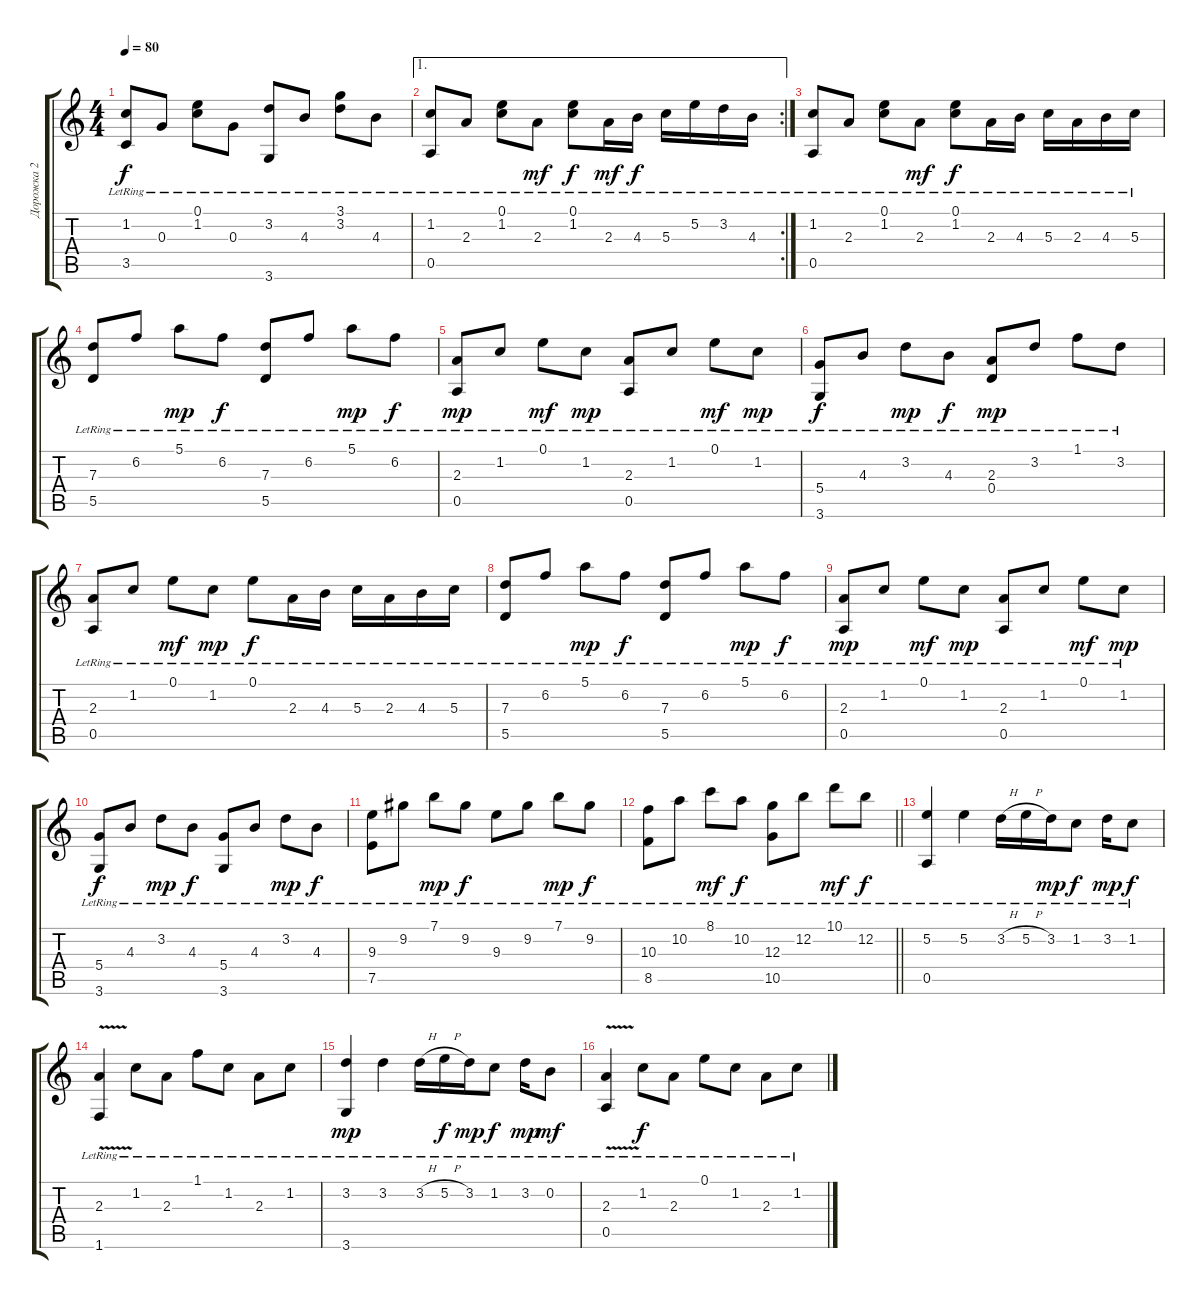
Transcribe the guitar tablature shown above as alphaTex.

\track ("Дорожка 2" "Дорожка 2") {instrument acousticguitarsteel}
\staff {score tabs}
\tuning (E4 B3 G3 D3 A2 E2) {hide}
\ts (4 4)
\tempo 80
\clef g2
\ks c
(1.2{lr} 3.5{lr}).8{dy f} 0.3{lr}.8 (0.1{lr} 1.2{lr}).8 0.3{lr}.8 (3.2{lr} 3.6{lr}).8 4.3{lr}.8 (3.1{lr} 3.2{lr}).8 4.3{lr}.8 |
\ae 1
\rc 2
(1.2{lr} 0.5{lr}).8 2.3{lr}.8 (0.1{lr} 1.2{lr}).8 2.3{lr}.8{dy mf} (0.1{lr} 1.2{lr}).8{dy f} 2.3{lr}.16{dy mf} 4.3{lr}.16{dy f} 5.3{lr}.16 5.2{lr}.16 3.2{lr}.16 4.3{lr}.16 |
(1.2{lr} 0.5{lr}).8 2.3{lr}.8 (0.1{lr} 1.2{lr}).8 2.3{lr}.8{dy mf} (0.1{lr} 1.2{lr}).8{dy f} 2.3{lr}.16 4.3{lr}.16 5.3{lr}.16 2.3{lr}.16 4.3{lr}.16 5.3{lr}.16 |
(7.3{lr} 5.5{lr}).8 6.2{lr}.8 5.1{lr}.8{dy mp} 6.2{lr}.8{dy f} (7.3{lr} 5.5{lr}).8 6.2{lr}.8 5.1{lr}.8{dy mp} 6.2{lr}.8{dy f} |
(2.3{lr} 0.5{lr}).8{dy mp} 1.2{lr}.8 0.1{lr}.8{dy mf} 1.2{lr}.8{dy mp} (2.3{lr} 0.5{lr}).8 1.2{lr}.8 0.1{lr}.8{dy mf} 1.2{lr}.8{dy mp} |
(5.4{lr} 3.6{lr}).8{dy f} 4.3{lr}.8 3.2{lr}.8{dy mp} 4.3{lr}.8{dy f} (2.3{lr} 0.4{lr}).8{dy mp} 3.2{lr}.8 1.1{lr}.8 3.2{lr}.8 |
(2.3{lr} 0.5{lr}).8 1.2{lr}.8 0.1{lr}.8{dy mf} 1.2{lr}.8{dy mp} 0.1{lr}.8{dy f} 2.3{lr}.16 4.3{lr}.16 5.3{lr}.16 2.3{lr}.16 4.3{lr}.16 5.3{lr}.16 |
(7.3{lr} 5.5{lr}).8 6.2{lr}.8 5.1{lr}.8{dy mp} 6.2{lr}.8{dy f} (7.3{lr} 5.5{lr}).8 6.2{lr}.8 5.1{lr}.8{dy mp} 6.2{lr}.8{dy f} |
(2.3{lr} 0.5{lr}).8{dy mp} 1.2{lr}.8 0.1{lr}.8{dy mf} 1.2{lr}.8{dy mp} (2.3{lr} 0.5{lr}).8 1.2{lr}.8 0.1{lr}.8{dy mf} 1.2{lr}.8{dy mp} |
(5.4{lr} 3.6{lr}).8{dy f} 4.3{lr}.8 3.2{lr}.8{dy mp} 4.3{lr}.8{dy f} (5.4{lr} 3.6{lr}).8 4.3{lr}.8 3.2{lr}.8{dy mp} 4.3{lr}.8{dy f} |
(9.3{lr} 7.5{lr}).8 9.2{lr}.8 7.1{lr}.8{dy mp} 9.2{lr}.8{dy f} 9.3{lr}.8 9.2{lr}.8 7.1{lr}.8{dy mp} 9.2{lr}.8{dy f} |
\barLineRight lightlight
(10.3{lr} 8.5{lr}).8 10.2{lr}.8 8.1{lr}.8{dy mf} 10.2{lr}.8{dy f} (12.3{lr} 10.5{lr}).8 12.2{lr}.8 10.1{lr}.8{dy mf} 12.2{lr}.8{dy f} |
\section ("" "")
(5.2{lr} 0.5{lr}).4 5.2{lr}.4 3.2{h lr}.16 5.2{h lr}.16 3.2{lr}.16{dy mp} 1.2{lr}.8{dy f} 3.2{lr}.16{dy mp} 1.2{lr}.8{dy f} |
(2.3{lr} 1.6{v lr}).4 1.2{lr}.8 2.3{lr}.8 1.1{lr}.8 1.2{lr}.8 2.3{lr}.8 1.2{lr}.8 |
(3.2{lr} 3.6{lr}).4{dy mp} 3.2{lr}.4 3.2{h lr}.16 5.2{h lr}.16{dy f} 3.2{lr}.16{dy mp} 1.2{lr}.8{dy f} 3.2{lr}.16{dy mp} 0.2{lr}.8{dy mf} |
(2.3{v lr} 0.5{lr}).4 1.2{lr}.8{dy f} 2.3{lr}.8 0.1{lr}.8 1.2{lr}.8 2.3{lr}.8 1.2{lr}.8
